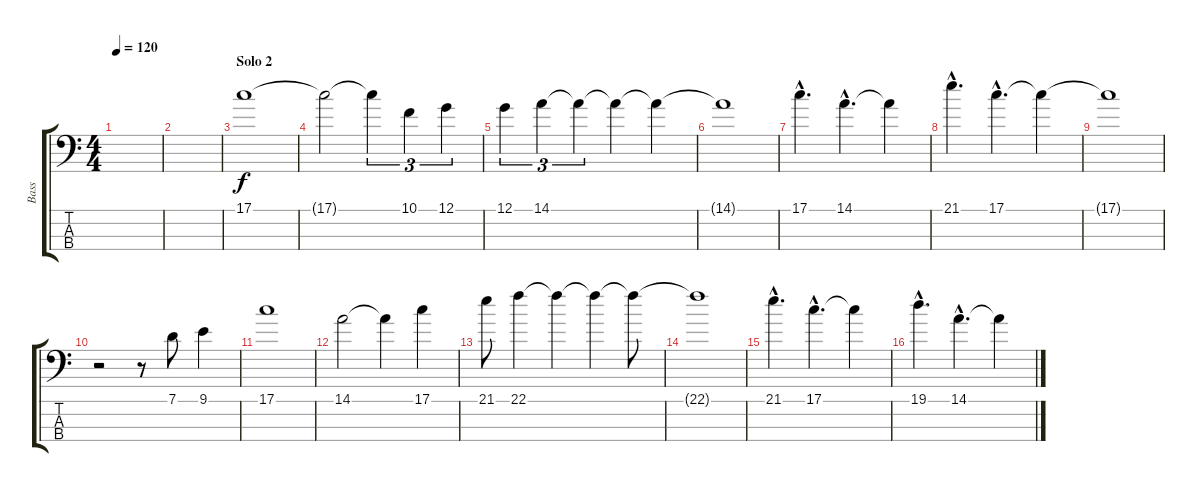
\track ("Bass" "Bass") {instrument electricbasspick}
\staff {score tabs}
\tuning (G2 D2 A1 E1) {hide}
\ts (4 4)
\tempo 120
\clef f4
\ks c
|
|
\section ("" "Solo 2")
17.1.1{volume 14} |
17.1{t}.2 17.1{t}.4{tu (3 2)} 10.1.4{tu (3 2)} 12.1.4{tu (3 2)} |
12.1.4{tu (3 2)} 14.1.4{tu (3 2)} 14.1{t}.4{tu (3 2)} 14.1{t}.4 14.1{t}.4 |
14.1{t}.1 |
17.1{hac}.4{d} 14.1{hac}.4{d} 14.1{t}.4 |
21.1{hac}.4{d} 17.1{hac}.4{d} 17.1{t}.4 |
17.1{t}.1 |
r.2 r.8 7.1.8 9.1.4 |
17.1.1{volume 14} |
14.1.2 14.1{t}.4 17.1.4 |
21.1.8 22.1.4 22.1{t}.4 22.1{t}.4 22.1{t}.8 |
22.1{t}.1 |
21.1{hac}.4{d} 17.1{hac}.4{d} 17.1{t}.4 |
19.1{hac}.4{d} 14.1{hac}.4{d} 14.1{t}.4
